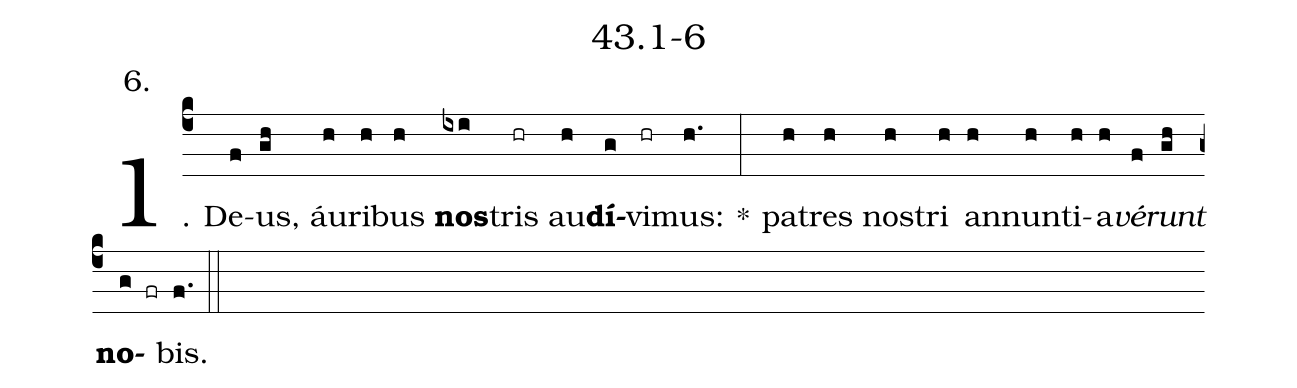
name: 43.1-6;
annotation: 6.;
%%
(c4)1. De(f)us,(gh) áu(h)ri(h)bus(h) <b>nos</b>(ixi)tris(hr) au(h)<b>dí</b>(g)vi(hr)mus:(h.) *(:) pa(h)tres(h) nos(h)tri(h) an(h)nun(h)ti(h)a(h)<i>vé</i>(f)<i>runt</i>(gh) <b>no</b>(g fr)bis.(f.) (::)
